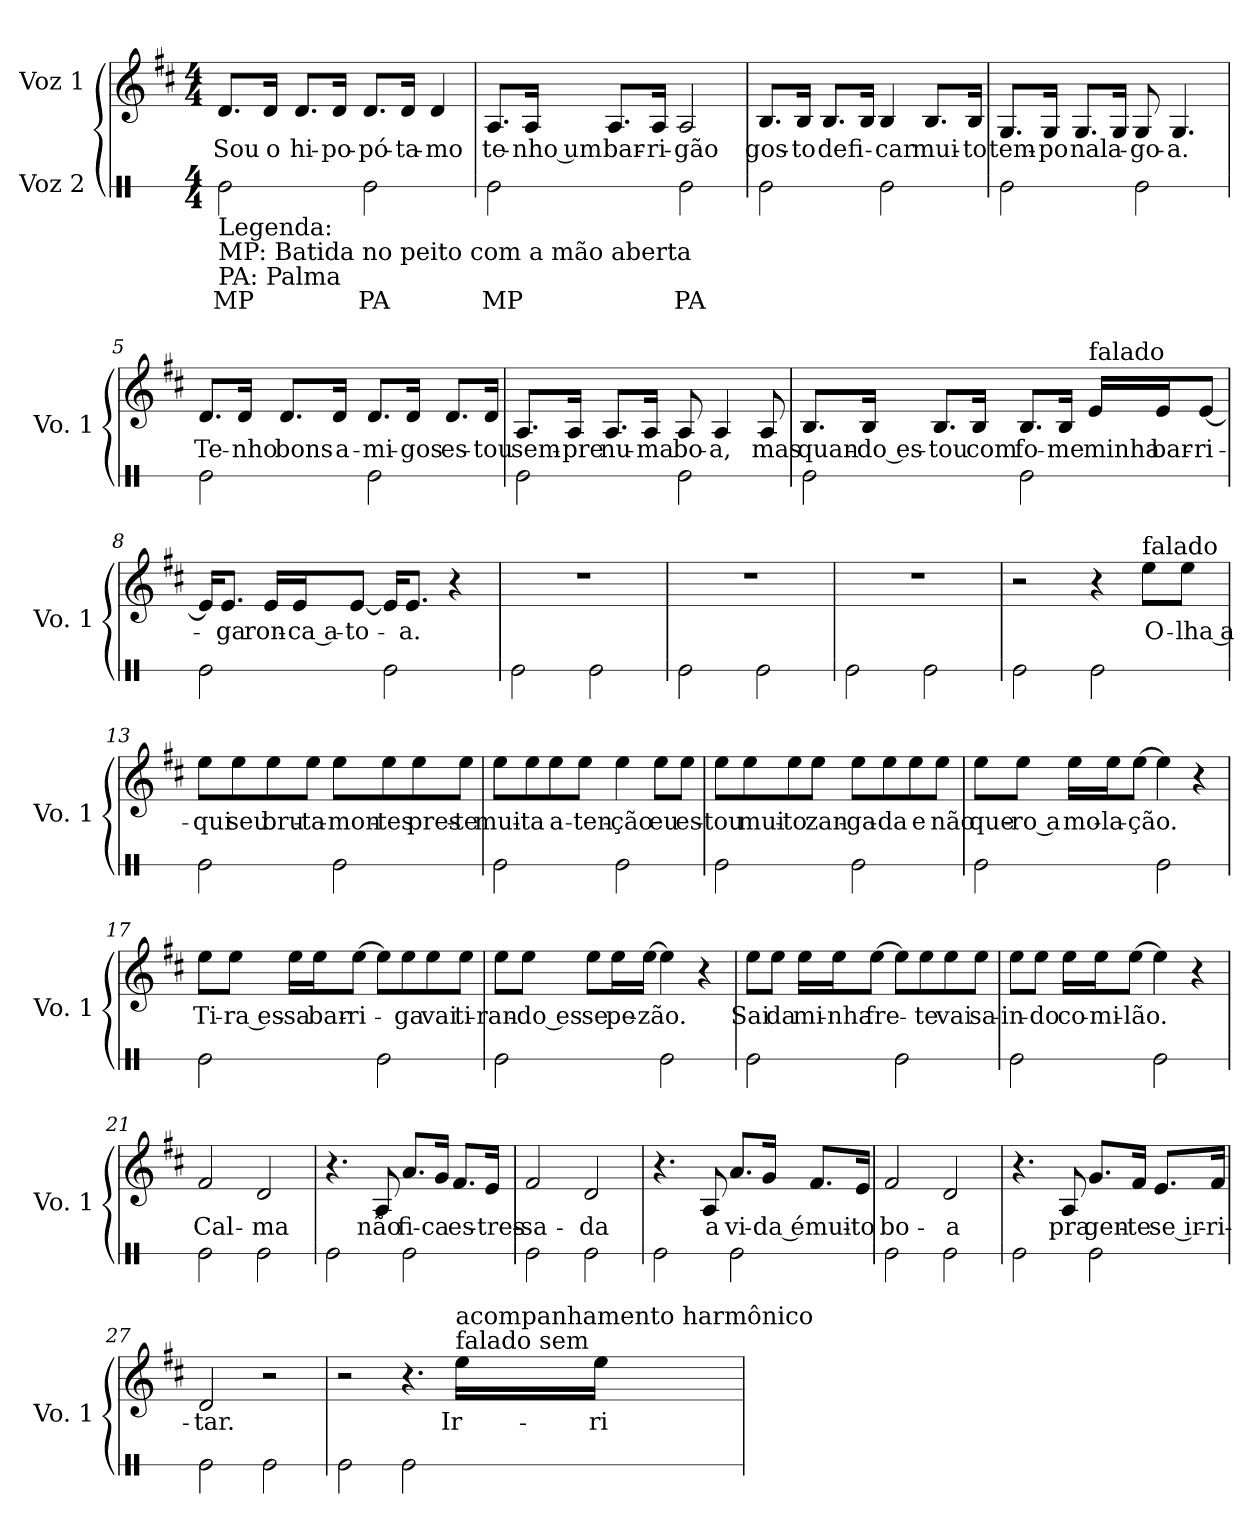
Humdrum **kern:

**kern	**text	**kern	**text
*part2	*part2	*part1	*part1
*staff2	*staff2	*staff1	*staff1
*I"Voz 2	*	*I"Voz 1	*
*	*	*I'Vo. 1	*
*stria1	*	*	*
*clefX	*	*clefG2	*
*k[]	*	*k[f#c#]	*
*M4/4	*	*M4/4	*
*MM110	*	*MM110	*
=1	=1	=1	=1
!LO:TX:b:t=Legenda&colon;	!	!	!
!LO:TX:b:t=MP&colon; Batida no peito com a mão aberta	!	!	!
!LO:TX:b:t=PA&colon; Palma	!	!	!
!	!LO:LY:b	!	!LO:LY:b
2Re\	MP	8.d/L	Sou
!	!	!	!LO:LY:b
.	.	16d/Jk	o
!	!	!	!LO:LY:b
.	.	8.d/L	hi-
!	!	!	!LO:LY:b
.	.	16d/Jk	-po-
!	!LO:LY:b	!	!LO:LY:b
2Re\	PA	8.d/L	-pó-
!	!	!	!LO:LY:b
.	.	16d/Jk	-ta-
!	!	!	!LO:LY:b
.	.	4d/	-mo
=2	=2	=2	=2
!	!LO:LY:b	!	!LO:LY:b
2Re\	MP	8.A/L	te-
!	!	!	!LO:LY:b
.	.	16A/Jk	-nho um
!	!	!	!LO:LY:b
.	.	8.A/L	bar-
!	!	!	!LO:LY:b
.	.	16A/Jk	-ri-
!	!LO:LY:b	!	!LO:LY:b
2Re\	PA	2A/	-gão
=3	=3	=3	=3
!	!	!	!LO:LY:b
2Re\	.	8.B/L	gos-
!	!	!	!LO:LY:b
.	.	16B/Jk	-to
!	!	!	!LO:LY:b
.	.	8.B/L	de
!	!	!	!LO:LY:b
.	.	16B/Jk	fi-
!	!	!	!LO:LY:b
2Re\	.	4B/	-car
!	!	!	!LO:LY:b
.	.	8.B/L	mui-
!	!	!	!LO:LY:b
.	.	16B/Jk	-to
!!LO:LB:g=z
=4	=4	=4	=4
!	!	!	!LO:LY:b
2Re\	.	8.G/L	tem-
!	!	!	!LO:LY:b
.	.	16G/Jk	-po
!	!	!	!LO:LY:b
.	.	8.G/L	na
!	!	!	!LO:LY:b
.	.	16G/Jk	la-
!	!	!	!LO:LY:b
2Re\	.	8G/	-go-
!	!	!	!LO:LY:b
.	.	4.G/	-a.
=5	=5	=5	=5
!	!	!	!LO:LY:b
2Re\	.	8.d/L	Te-
!	!	!	!LO:LY:b
.	.	16d/Jk	-nho
!	!	!	!LO:LY:b
.	.	8.d/L	bons
!	!	!	!LO:LY:b
.	.	16d/Jk	a-
!	!	!	!LO:LY:b
2Re\	.	8.d/L	-mi-
!	!	!	!LO:LY:b
.	.	16d/Jk	-gos
!	!	!	!LO:LY:b
.	.	8.d/L	es-
!	!	!	!LO:LY:b
.	.	16d/Jk	-tou
=6	=6	=6	=6
!	!	!	!LO:LY:b
2Re\	.	8.A/L	sem-
!	!	!	!LO:LY:b
.	.	16A/Jk	-pre
!	!	!	!LO:LY:b
.	.	8.A/L	nu-
!	!	!	!LO:LY:b
.	.	16A/Jk	-ma
!	!	!	!LO:LY:b
2Re\	.	8A/	bo-
!	!	!	!LO:LY:b
.	.	4A/	-a,
!	!	!	!LO:LY:b
.	.	8A/	mas
!!LO:LB:g=z
=7	=7	=7	=7
!	!	!	!LO:LY:b
2Re\	.	8.B/L	quan-
!	!	!	!LO:LY:b
.	.	16B/Jk	-do es-
!	!	!	!LO:LY:b
.	.	8.B/L	-tou
!	!	!	!LO:LY:b
.	.	16B/Jk	com
!	!	!	!LO:LY:b
2Re\	.	8.B/L	fo-
!	!	!	!LO:LY:b
.	.	16B/Jk	-me
!	!	!LO:TX:a:t=falado	!
!	!	!	!LO:LY:b
.	.	16e/LL	minha
!	!	!	!LO:LY:b
.	.	16e/J	bar-
!	!	!	!LO:LY:b
.	.	[8e/J	-ri-
=8	=8	=8	=8
2Re\	.	16e/KL]	.
!	!	!	!LO:LY:b
.	.	8.e/J	-ga
!	!	!	!LO:LY:b
.	.	16e/LL	ron-
!	!	!	!LO:LY:b
.	.	16e/J	-ca a-
!	!	!	!LO:LY:b
.	.	[8e/J	-to-
2Re\	.	16e/KL]	.
!	!	!	!LO:LY:b
.	.	8.e/J	-a.
.	.	4r	.
=9	=9	=9	=9
2Re\	.	1r	.
2Re\	.	.	.
=10	=10	=10	=10
2Re\	.	1r	.
2Re\	.	.	.
=11	=11	=11	=11
2Re\	.	1r	.
2Re\	.	.	.
!!LO:LB:g=z
=12	=12	=12	=12
2Re\	.	2r	.
2Re\	.	4r	.
!	!	!LO:TX:a:t=falado	!
!	!	!	!LO:LY:b
.	.	8ee\L	O-
!	!	!	!LO:LY:b
.	.	8ee\J	-lha a-
=13	=13	=13	=13
!	!	!	!LO:LY:b
2Re\	.	8ee\L	-qui
!	!	!	!LO:LY:b
.	.	8ee\	seu
!	!	!	!LO:LY:b
.	.	8ee\	bru-
!	!	!	!LO:LY:b
.	.	8ee\J	-ta-
!	!	!	!LO:LY:b
2Re\	.	8ee\L	-mon-
!	!	!	!LO:LY:b
.	.	8ee\	-tes
!	!	!	!LO:LY:b
.	.	8ee\	pres-
!	!	!	!LO:LY:b
.	.	8ee\J	-te
=14	=14	=14	=14
!	!	!	!LO:LY:b
2Re\	.	8ee\L	mui-
!	!	!	!LO:LY:b
.	.	8ee\	-ta
!	!	!	!LO:LY:b
.	.	8ee\	a-
!	!	!	!LO:LY:b
.	.	8ee\J	-ten-
!	!	!	!LO:LY:b
2Re\	.	4ee\	-ção
!	!	!	!LO:LY:b
.	.	8ee\L	eu
!	!	!	!LO:LY:b
.	.	8ee\J	es-
!!LO:LB:g=z
=15	=15	=15	=15
!	!	!	!LO:LY:b
2Re\	.	8ee\L	-tou
!	!	!	!LO:LY:b
.	.	8ee\	mui-
!	!	!	!LO:LY:b
.	.	8ee\	-to
!	!	!	!LO:LY:b
.	.	8ee\J	zan-
!	!	!	!LO:LY:b
2Re\	.	8ee\L	-ga-
!	!	!	!LO:LY:b
.	.	8ee\	-da
!	!	!	!LO:LY:b
.	.	8ee\	e
!	!	!	!LO:LY:b
.	.	8ee\J	não
=16	=16	=16	=16
!	!	!	!LO:LY:b
2Re\	.	8ee\L	que-
!	!	!	!LO:LY:b
.	.	8ee\J	-ro a-
!	!	!	!LO:LY:b
.	.	16ee\LL	-mo-
!	!	!	!LO:LY:b
.	.	16ee\J	-la-
!	!	!	!LO:LY:b
.	.	[8ee\J	-ção.
2Re\	.	4ee\]	.
.	.	4r	.
=17	=17	=17	=17
!	!	!	!LO:LY:b
2Re\	.	8ee\L	Ti-
!	!	!	!LO:LY:b
.	.	8ee\J	-ra es-
!	!	!	!LO:LY:b
.	.	16ee\LL	-sa
!	!	!	!LO:LY:b
.	.	16ee\J	bar-
!	!	!	!LO:LY:b
.	.	[8ee\J	-ri-
2Re\	.	8ee\L]	.
!	!	!	!LO:LY:b
.	.	8ee\	-ga
!	!	!	!LO:LY:b
.	.	8ee\	vai
!	!	!	!LO:LY:b
.	.	8ee\J	ti-
!!LO:PB:g=z
=18	=18	=18	=18
!	!	!	!LO:LY:b
2Re\	.	8ee\L	-ran-
!	!	!	!LO:LY:b
.	.	8ee\J	-do es-
!	!	!	!LO:LY:b
.	.	8ee\L	-se
!	!	!	!LO:LY:b
.	.	16ee\L	pe-
!	!	!	!LO:LY:b
.	.	[16ee\JJ	-zão.
2Re\	.	4ee\]	.
.	.	4r	.
=19	=19	=19	=19
!	!	!	!LO:LY:b
2Re\	.	8ee\L	Sai
!	!	!	!LO:LY:b
.	.	8ee\J	da
!	!	!	!LO:LY:b
.	.	16ee\LL	mi-
!	!	!	!LO:LY:b
.	.	16ee\J	-nha
!	!	!	!LO:LY:b
.	.	[8ee\J	fre-
2Re\	.	8ee\L]	.
!	!	!	!LO:LY:b
.	.	8ee\	-te
!	!	!	!LO:LY:b
.	.	8ee\	vai
!	!	!	!LO:LY:b
.	.	8ee\J	sa-
=20	=20	=20	=20
!	!	!	!LO:LY:b
2Re\	.	8ee\L	-in-
!	!	!	!LO:LY:b
.	.	8ee\J	-do
!	!	!	!LO:LY:b
.	.	16ee\LL	co-
!	!	!	!LO:LY:b
.	.	16ee\J	-mi-
!	!	!	!LO:LY:b
.	.	[8ee\J	-lão.
2Re\	.	4ee\]	.
.	.	4r	.
=21	=21	=21	=21
!	!	!	!LO:LY:b
2Re\	.	2f#/	Cal-
!	!	!	!LO:LY:b
2Re\	.	2d/	-ma
!!LO:LB:g=z
=22	=22	=22	=22
2Re\	.	4.r	.
!	!	!	!LO:LY:b
.	.	8A/	não
!	!	!	!LO:LY:b
2Re\	.	8.a/L	fi-
!	!	!	!LO:LY:b
.	.	16g/Jk	-ca
!	!	!	!LO:LY:b
.	.	8.f#/L	es-
!	!	!	!LO:LY:b
.	.	16e/Jk	-tres-
=23	=23	=23	=23
!	!	!	!LO:LY:b
2Re\	.	2f#/	-sa-
!	!	!	!LO:LY:b
2Re\	.	2d/	-da
=24	=24	=24	=24
2Re\	.	4.r	.
!	!	!	!LO:LY:b
.	.	8A/	a
!	!	!	!LO:LY:b
2Re\	.	8.a/L	vi-
!	!	!	!LO:LY:b
.	.	16g/Jk	-da é
!	!	!	!LO:LY:b
.	.	8.f#/L	mui-
!	!	!	!LO:LY:b
.	.	16e/Jk	-to
=25	=25	=25	=25
!	!	!	!LO:LY:b
2Re\	.	2f#/	bo-
!	!	!	!LO:LY:b
2Re\	.	2d/	-a
=26	=26	=26	=26
2Re\	.	4.r	.
!	!	!	!LO:LY:b
.	.	8A/	pra
!	!	!	!LO:LY:b
2Re\	.	8.g/L	gen-
!	!	!	!LO:LY:b
.	.	16f#/Jk	-te
!	!	!	!LO:LY:b
.	.	8.e/L	se ir-
!	!	!	!LO:LY:b
.	.	16f#/Jk	-ri-
=27	=27	=27	=27
!	!	!	!LO:LY:b
2Re\	.	2d/	-tar.
2Re\	.	2r	.
!!LO:LB:g=z
=28	=28	=28	=28
2Re\	.	2r	.
2Re\	.	4.r	.
!	!	!LO:TX:a:t=falado sem	!
!	!	!LO:TX:a:t=acompanhamento harmônico	!
!	!	!	!LO:LY:b
.	.	16ee\LL	Ir-
!	!	!	!LO:LY:b
.	.	16ee\JJ	-ri-
=	=	=	=
*-	*-	*-	*-
